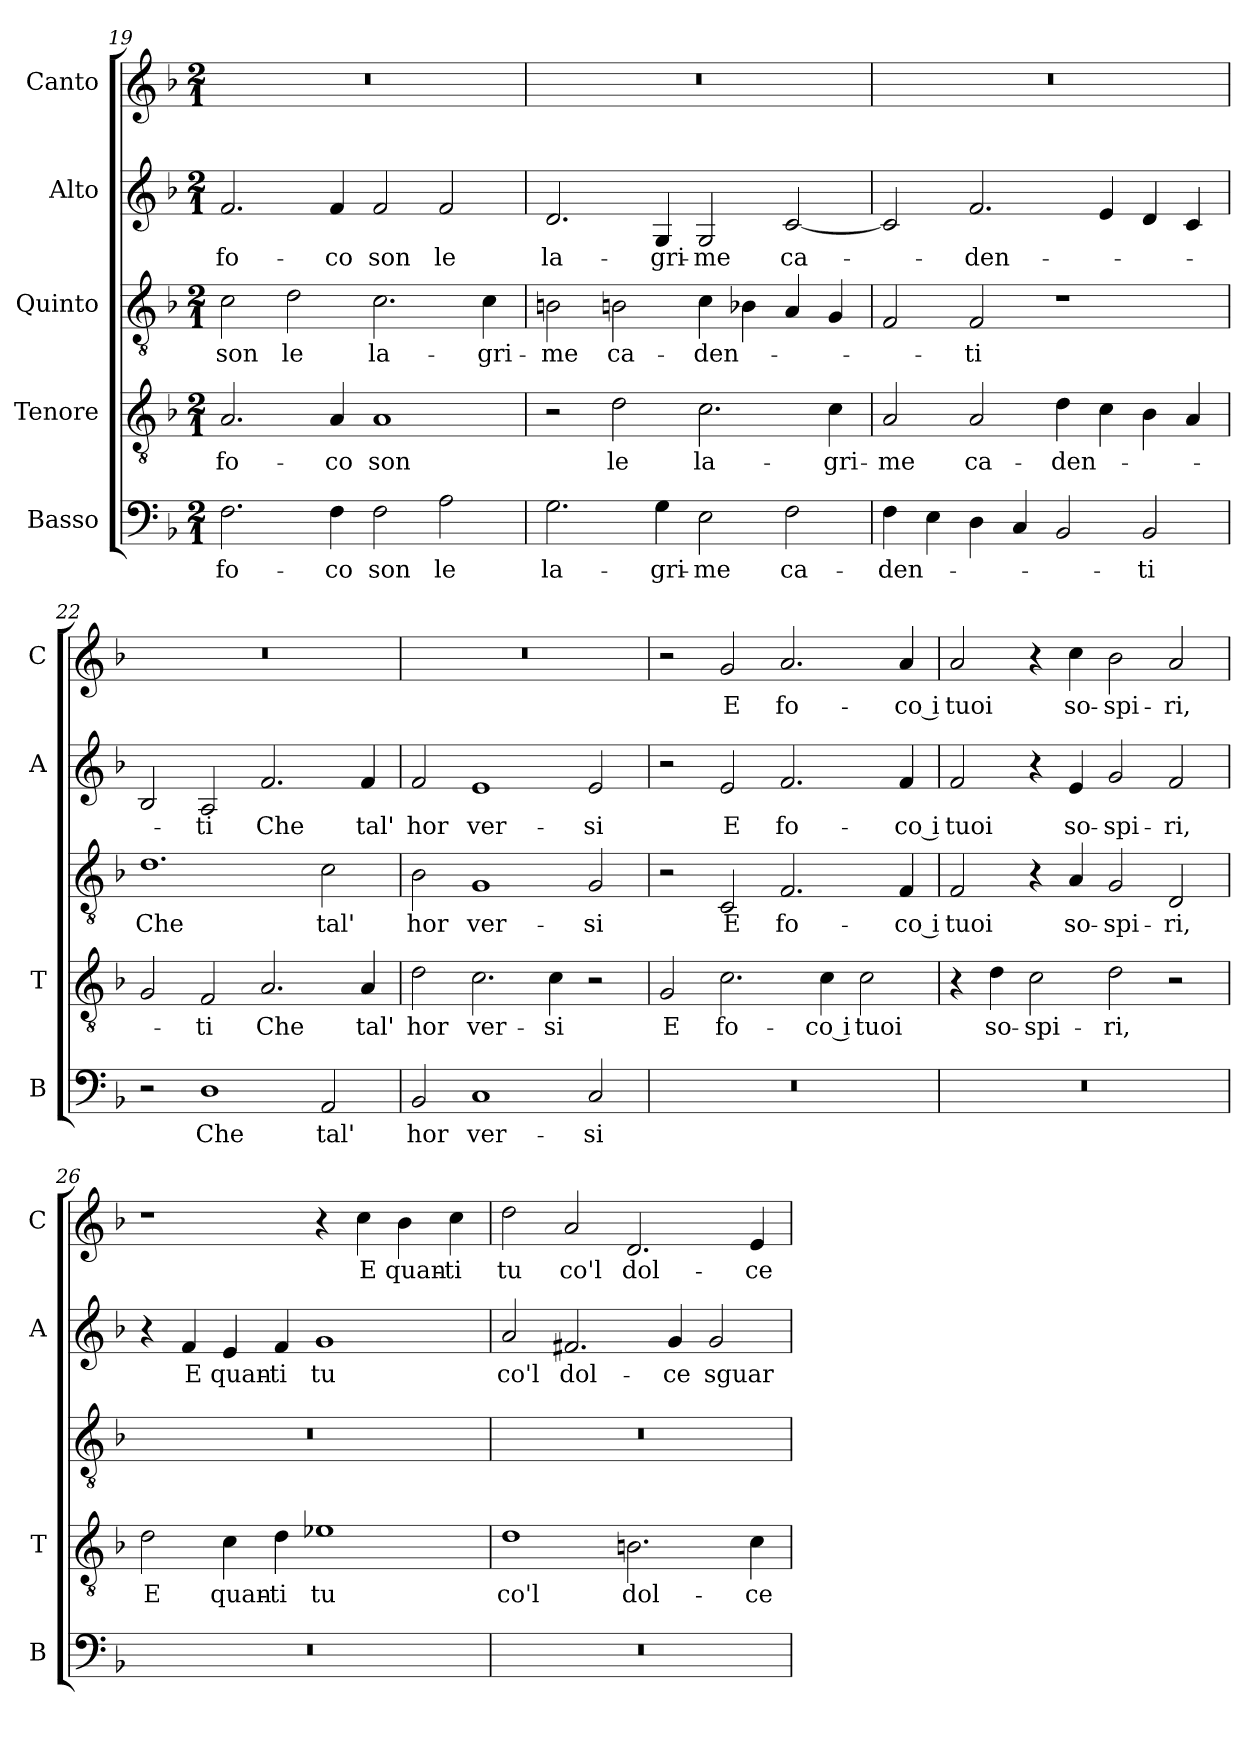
**kern	**text	**kern	**text	**kern	**text	**kern	**text	**kern	**text
*part5	*part5	*part4	*part4	*part3	*part3	*part2	*part2	*part1	*part1
*staff5	*staff5	*staff4	*staff4	*staff3	*staff3	*staff2	*staff2	*staff1	*staff1
*I"Basso	*	*I"Tenore	*	*I"Quinto	*	*I"Alto	*	*I"Canto	*
*I'B	*	*I'T	*	*	*	*I'A	*	*I'C	*
*clefF4	*	*clefGv2	*	*clefGv2	*	*clefG2	*	*clefG2	*
*k[b-]	*	*k[b-]	*	*k[b-]	*	*k[b-]	*	*k[b-]	*
*M2/1	*	*M2/1	*	*M2/1	*	*M2/1	*	*M2/1	*
=19	=19	=19	=19	=19	=19	=19	=19	=19	=19
2.F	fo-	2.A	fo-	2c	son	2.f	fo-	0r	.
.	.	.	.	2d	le	.	.	.	.
4F	-co	4A	-co	.	.	4f	-co	.	.
2F	son	1A	son	2.c	la-	2f	son	.	.
2A	le	.	.	.	.	2f	le	.	.
.	.	.	.	4c	-gri-	.	.	.	.
=20	=20	=20	=20	=20	=20	=20	=20	=20	=20
2.G	la-	2r	.	2Bn	-me	2.d	la-	0r	.
.	.	2d	le	2Bn	ca-	.	.	.	.
4G	-gri-	.	.	.	.	4G	-gri-	.	.
2E	-me	2.c	la-	4c	-den-	2G	-me	.	.
.	.	.	.	4B-X	.	.	.	.	.
2F	ca-	.	.	4A	.	[2c	ca-	.	.
.	.	4c	-gri-	4G	.	.	.	.	.
=21	=21	=21	=21	=21	=21	=21	=21	=21	=21
4F	-den-	2A	-me	2F	.	2c]	.	0r	.
4E	.	.	.	.	.	.	.	.	.
4D	.	2A	ca-	2F	-ti	2.f	-den-	.	.
4C	.	.	.	.	.	.	.	.	.
2BB-	.	4d	-den-	1r	.	.	.	.	.
.	.	4c	.	.	.	4e	.	.	.
2BB-	-ti	4B-	.	.	.	4d	.	.	.
.	.	4A	.	.	.	4c	.	.	.
=22	=22	=22	=22	=22	=22	=22	=22	=22	=22
2r	.	2G	.	1.d	Che	2B-	.	0r	.
1D	Che	2F	-ti	.	.	2A	-ti	.	.
.	.	2.A	Che	.	.	2.f	Che	.	.
2AA	tal'	.	.	2c	tal'	.	.	.	.
.	.	4A	tal'	.	.	4f	tal'	.	.
=23	=23	=23	=23	=23	=23	=23	=23	=23	=23
2BB-	hor	2d	hor	2B-	hor	2f	hor	0r	.
1C	ver-	2.c	ver-	1G	ver-	1e	ver-	.	.
.	.	4c	-si	.	.	.	.	.	.
2C	-si	2r	.	2G	-si	2e	-si	.	.
=24	=24	=24	=24	=24	=24	=24	=24	=24	=24
0r	.	2G	E	2r	.	2r	.	2r	.
.	.	2.c	fo-	2C	E	2e	E	2g	E
.	.	.	.	2.F	fo-	2.f	fo-	2.a	fo-
.	.	4c	-co i	.	.	.	.	.	.
.	.	2c	tuoi	.	.	.	.	.	.
.	.	.	.	4F	-co i	4f	-co i	4a	-co i
=25	=25	=25	=25	=25	=25	=25	=25	=25	=25
0r	.	4r	.	2F	tuoi	2f	tuoi	2a	tuoi
.	.	4d	so-	.	.	.	.	.	.
.	.	2c	-spi-	4r	.	4r	.	4r	.
.	.	.	.	4A	so-	4e	so-	4cc	so-
.	.	2d	-ri,	2G	-spi-	2g	-spi-	2b-	-spi-
.	.	2r	.	2D	-ri,	2f	-ri,	2a	-ri,
=26	=26	=26	=26	=26	=26	=26	=26	=26	=26
0r	.	2d	E	0r	.	4r	.	1r	.
.	.	.	.	.	.	4f	E	.	.
.	.	4c	quan-	.	.	4e	quan-	.	.
.	.	4d	-ti	.	.	4f	-ti	.	.
.	.	1e-X	tu	.	.	1g	tu	4r	.
.	.	.	.	.	.	.	.	4cc	E
.	.	.	.	.	.	.	.	4b-	quan-
.	.	.	.	.	.	.	.	4cc	-ti
=27	=27	=27	=27	=27	=27	=27	=27	=27	=27
0r	.	1d	co'l	0r	.	2a	co'l	2dd	tu
.	.	.	.	.	.	2.f#X	dol-	2a	co'l
.	.	2.Bn	dol-	.	.	.	.	2.d	dol-
.	.	.	.	.	.	4g	-ce	.	.
.	.	.	.	.	.	2g	sguar-	.	.
.	.	4c	-ce	.	.	.	.	4e	-ce
=	=	=	=	=	=	=	=	=	=
*-	*-	*-	*-	*-	*-	*-	*-	*-	*-
